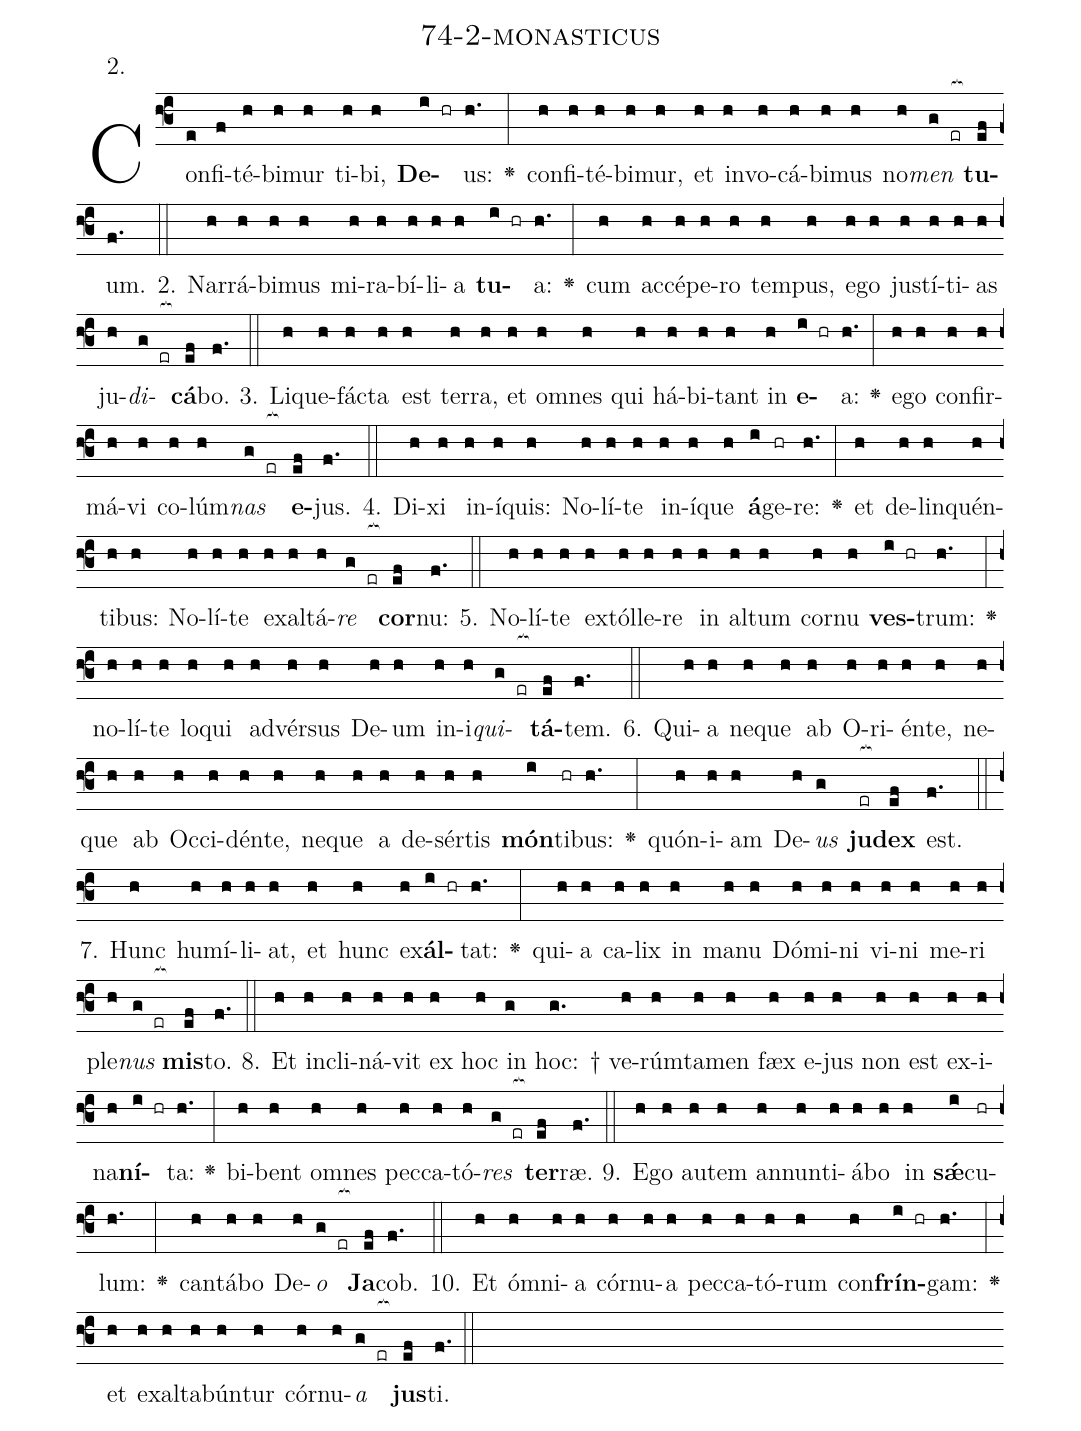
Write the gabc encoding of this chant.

name: 74-2-monasticus;
annotation: 2.;
%%
(f3)Con(e)fi(f)té(h)bi(h)mur(h) ti(h)bi,(h) <b>De</b>(i hr)us:(h.) <v>\greheightstar</v>(:) con(h)fi(h)té(h)bi(h)mur,(h) et(h) in(h)vo(h)cá(h)bi(h)mus(h) no(h)<i>men</i>(g er[ocb:1{]) <b>tu</b>(ef[ocb:0}])um.(f.) (::)
2. Nar(h)rá(h)bi(h)mus(h) mi(h)ra(h)bí(h)li(h)a(h) <b>tu</b>(i hr)a:(h.) <v>\greheightstar</v>(:) cum(h) ac(h)cé(h)pe(h)ro(h) tem(h)pus,(h) e(h)go(h) jus(h)tí(h)ti(h)as(h) ju(h)<i>di</i>(g er[ocb:1{])<b>cá</b>(ef[ocb:0}])bo.(f.) (::)
3. Li(h)que(h)fác(h)ta(h) est(h) ter(h)ra,(h) et(h) om(h)nes(h) qui(h) há(h)bi(h)tant(h) in(h) <b>e</b>(i hr)a:(h.) <v>\greheightstar</v>(:) e(h)go(h) con(h)fir(h)má(h)vi(h) co(h)lúm(h)<i>nas</i>(g er[ocb:1{]) <b>e</b>(ef[ocb:0}])jus.(f.) (::)
4. Di(h)xi(h) in(h)í(h)quis:(h) No(h)lí(h)te(h) in(h)í(h)que(h) <b>á</b>(i)ge(hr)re:(h.) <v>\greheightstar</v>(:) et(h) de(h)lin(h)quén(h)ti(h)bus:(h) No(h)lí(h)te(h) ex(h)al(h)tá(h)<i>re</i>(g er[ocb:1{]) <b>cor</b>(ef[ocb:0}])nu:(f.) (::)
5. No(h)lí(h)te(h) ex(h)tól(h)le(h)re(h) in(h) al(h)tum(h) cor(h)nu(h) <b>ves</b>(i hr)trum:(h.) <v>\greheightstar</v>(:) no(h)lí(h)te(h) lo(h)qui(h) ad(h)vér(h)sus(h) De(h)um(h) in(h)i(h)<i>qui</i>(g er[ocb:1{])<b>tá</b>(ef[ocb:0}])tem.(f.) (::)
6. Qui(h)a(h) ne(h)que(h) ab(h) O(h)ri(h)én(h)te,(h) ne(h)que(h) ab(h) Oc(h)ci(h)dén(h)te,(h) ne(h)que(h) a(h) de(h)sér(h)tis(h) <b>món</b>(i)ti(hr)bus:(h.) <v>\greheightstar</v>(:) quón(h)i(h)am(h) De(h)<i>us</i>(g) <b>ju</b>(er[ocb:1{])<b>dex</b>(ef[ocb:0}]) est.(f.) (::)
7. Hunc(h) hu(h)mí(h)li(h)at,(h) et(h) hunc(h) ex(h)<b>ál</b>(i hr)tat:(h.) <v>\greheightstar</v>(:) qui(h)a(h) ca(h)lix(h) in(h) ma(h)nu(h) Dó(h)mi(h)ni(h) vi(h)ni(h) me(h)ri(h) ple(h)<i>nus</i>(g er[ocb:1{]) <b>mis</b>(ef[ocb:0}])to.(f.) (::)
8. Et(h) in(h)cli(h)ná(h)vit(h) ex(h) hoc(h) in(g) hoc: †(g.) ve(h)rúm(h)ta(h)men(h) fæx(h) e(h)jus(h) non(h) est(h) ex(h)i(h)na(h)<b>ní</b>(i hr)ta:(h.) <v>\greheightstar</v>(:) bi(h)bent(h) om(h)nes(h) pec(h)ca(h)tó(h)<i>res</i>(g er[ocb:1{]) <b>ter</b>(ef[ocb:0}])ræ.(f.) (::)
9. E(h)go(h) au(h)tem(h) an(h)nun(h)ti(h)á(h)bo(h) in(h) <b>sǽ</b>(i)cu(hr)lum:(h.) <v>\greheightstar</v>(:) can(h)tá(h)bo(h) De(h)<i>o</i>(g er[ocb:1{]) <b>Ja</b>(ef[ocb:0}])cob.(f.) (::)
10. Et(h) óm(h)ni(h)a(h) cór(h)nu(h)a(h) pec(h)ca(h)tó(h)rum(h) con(h)<b>frín</b>(i hr)gam:(h.) <v>\greheightstar</v>(:) et(h) ex(h)al(h)ta(h)bún(h)tur(h) cór(h)nu(h)<i>a</i>(g er[ocb:1{]) <b>jus</b>(ef[ocb:0}])ti.(f.) (::)
